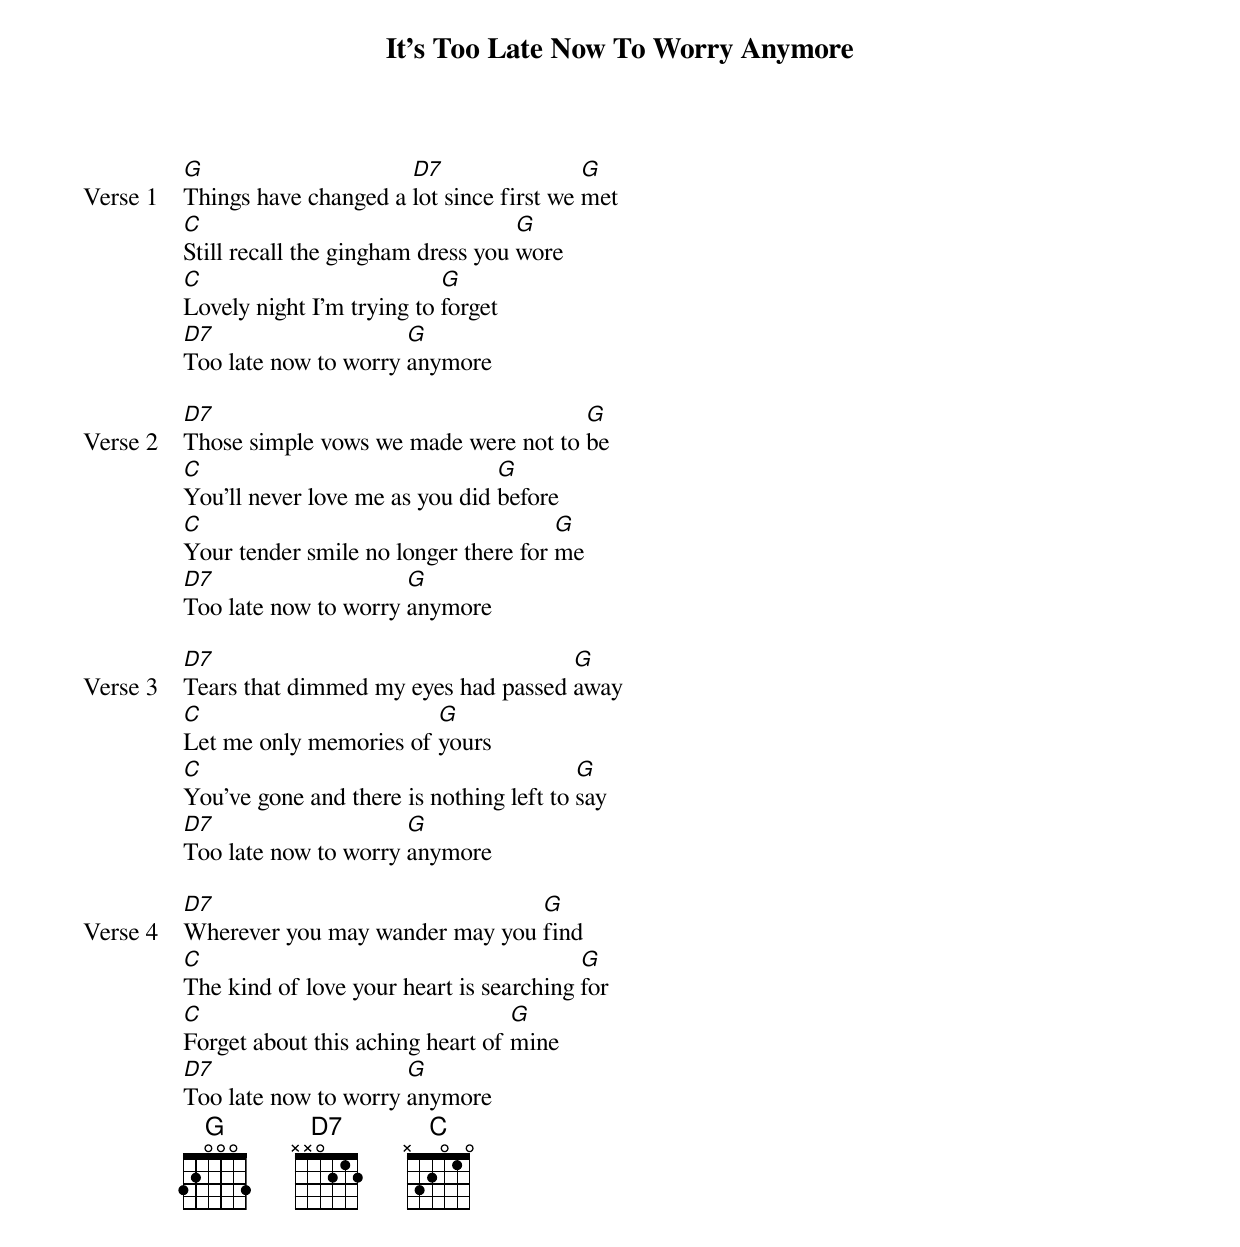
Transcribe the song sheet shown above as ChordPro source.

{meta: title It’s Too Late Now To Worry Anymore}
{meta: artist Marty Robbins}
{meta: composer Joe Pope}
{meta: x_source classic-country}
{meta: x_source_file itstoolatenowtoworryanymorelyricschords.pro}
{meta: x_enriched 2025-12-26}

{start_of_verse: Verse 1}
[G]Things have changed a [D7]lot since first we [G]met
[C]Still recall the gingham dress you [G]wore
[C]Lovely night I'm trying to [G]forget
[D7]Too late now to worry [G]anymore
{end_of_verse}

{start_of_verse: Verse 2}
[D7]Those simple vows we made were not to [G]be
[C]You'll never love me as you did [G]before
[C]Your tender smile no longer there for [G]me
[D7]Too late now to worry [G]anymore
{end_of_verse}

{start_of_verse: Verse 3}
[D7]Tears that dimmed my eyes had passed [G]away
[C]Let me only memories of [G]yours
[C]You've gone and there is nothing left to [G]say
[D7]Too late now to worry [G]anymore
{end_of_verse}

{start_of_verse: Verse 4}
[D7]Wherever you may wander may you [G]find
[C]The kind of love your heart is searching [G]for
[C]Forget about this aching heart of [G]mine
[D7]Too late now to worry [G]anymore
{end_of_verse}
